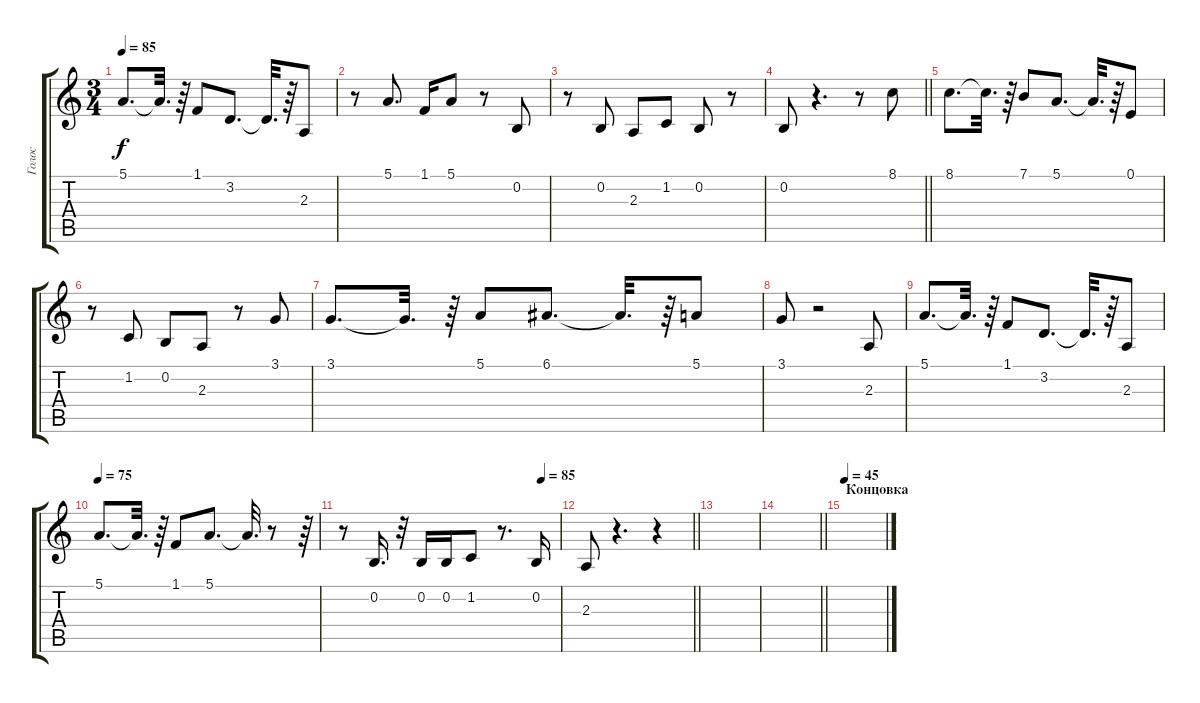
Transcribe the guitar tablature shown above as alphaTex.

\track ("Голос" "Голос") {instrument piccolo}
\staff {score tabs}
\tuning (E4 B3 G3 D3 A2 E2) {hide}
\ts (3 4)
\tempo 85
\clef g2
\ks c
5.1.8{d dy f} 5.1{t}.32{d} r.64 1.1.8 3.2.8{d} 3.2{t}.32{d} r.64 2.3.8 |
r.8 5.1.8{d} 1.1.16 5.1.8 r.8 0.2.8 |
r.8 0.2.8 2.3.8 1.2.8 0.2.8 r.8 |
\barLineRight lightlight
0.2.8 r.4{d} r.8 8.1.8 |
8.1.8{d} 8.1{t}.32{d} r.64 7.1.8 5.1.8{d} 5.1{t}.32{d} r.64 0.1.8 |
r.8 1.2.8 0.2.8 2.3.8 r.8 3.1.8 |
3.1.8{d} 3.1{t}.32{d} r.64 5.1.8 6.1.8{d} 6.1{t}.32{d} r.64 5.1.8 |
3.1.8 r.2 2.3.8 |
5.1.8{d} 5.1{t}.32{d} r.64 1.1.8 3.2.8{d} 3.2{t}.32{d} r.64 2.3.8 |
\tempo 75
5.1.8{d} 5.1{t}.32{d} r.64 1.1.8 5.1.8{d} 5.1{t}.32{d} r.8 r.64 |
\tempo (85 0.9166666666666666)
r.8 0.2.16{d} r.32 0.2.16 0.2.16 1.2.8 r.8{d} 0.2.16 |
\barLineRight lightlight
2.3.8 r.4{d} r.4 |
|
\barLineRight lightlight
|
\section ("" "Концовка")
\tempo 45
